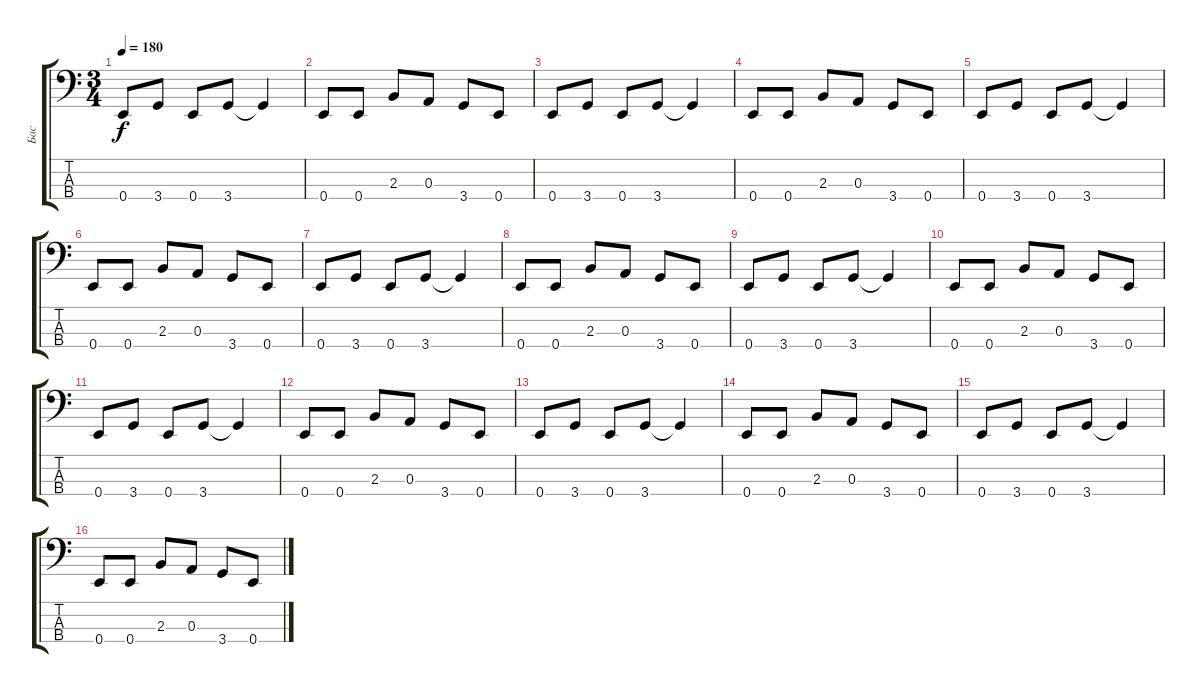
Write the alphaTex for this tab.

\track ("Бас" "Бас") {instrument electricbassfinger}
\staff {score tabs}
\tuning (G2 D2 A1 E1) {hide}
\ts (3 4)
\tempo 180
\clef f4
\ks c
0.4.8{dy f} 3.4.8 0.4.8 3.4.8 3.4{t}.4 |
0.4.8 0.4.8 2.3.8 0.3.8 3.4.8 0.4.8 |
0.4.8 3.4.8 0.4.8 3.4.8 3.4{t}.4 |
0.4.8 0.4.8 2.3.8 0.3.8 3.4.8 0.4.8 |
0.4.8 3.4.8 0.4.8 3.4.8 3.4{t}.4 |
0.4.8 0.4.8 2.3.8 0.3.8 3.4.8 0.4.8 |
0.4.8 3.4.8 0.4.8 3.4.8 3.4{t}.4 |
0.4.8 0.4.8 2.3.8 0.3.8 3.4.8 0.4.8 |
0.4.8 3.4.8 0.4.8 3.4.8 3.4{t}.4 |
0.4.8 0.4.8 2.3.8 0.3.8 3.4.8 0.4.8 |
0.4.8 3.4.8 0.4.8 3.4.8 3.4{t}.4 |
0.4.8 0.4.8 2.3.8 0.3.8 3.4.8 0.4.8 |
0.4.8 3.4.8 0.4.8 3.4.8 3.4{t}.4 |
0.4.8 0.4.8 2.3.8 0.3.8 3.4.8 0.4.8 |
0.4.8 3.4.8 0.4.8 3.4.8 3.4{t}.4 |
0.4.8 0.4.8 2.3.8 0.3.8 3.4.8 0.4.8
